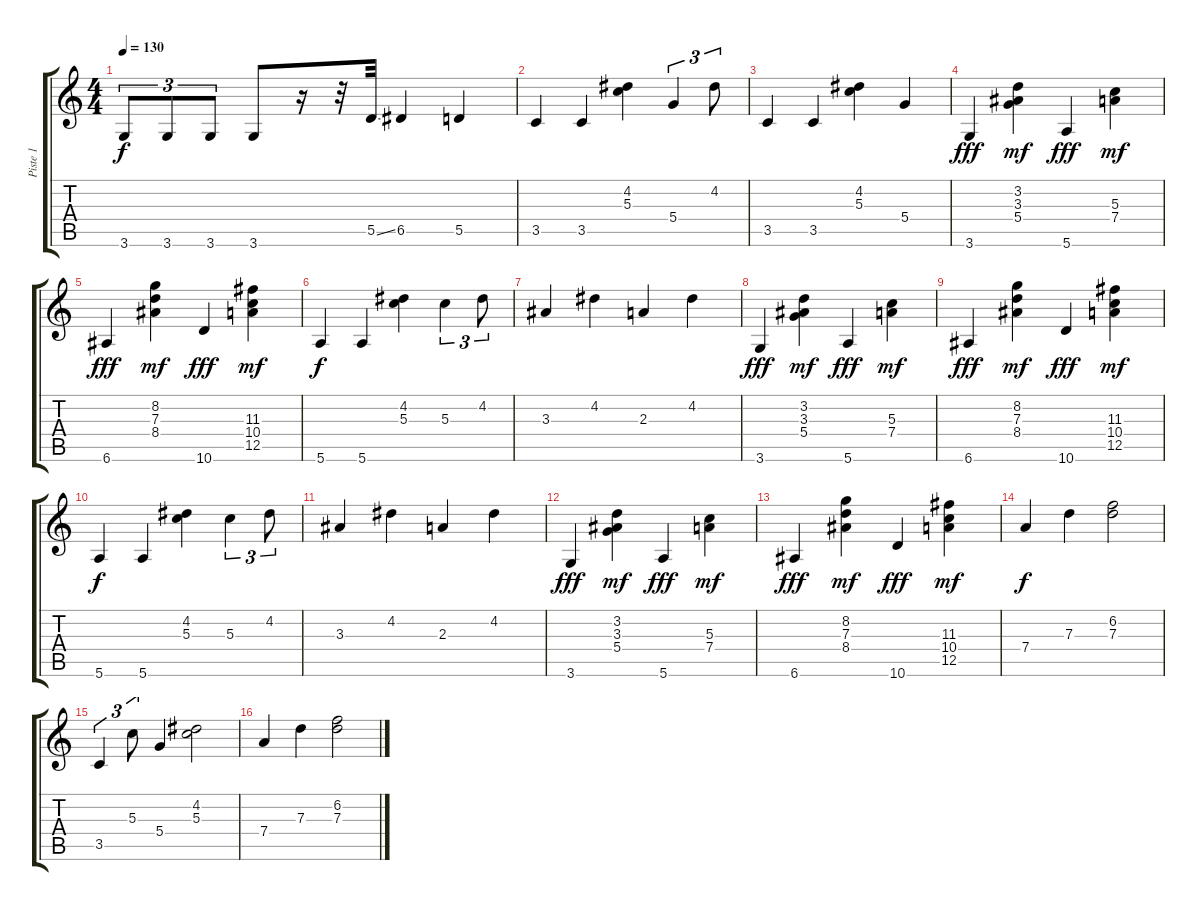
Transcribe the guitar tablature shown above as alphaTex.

\track ("Piste 1" "Piste 1") {instrument acousticguitarnylon}
\staff {score tabs}
\tuning (E4 B3 G3 D3 A2 E2) {hide}
\ts (4 4)
\tempo 130
\clef g2
\ks c
3.6.8{tu (3 2) dy f} 3.6.8{tu (3 2)} 3.6.8{tu (3 2)} 3.6.8 r.16 r.32 5.5{ss}.32 6.5.4 5.5.4 |
3.5.4 3.5.4 (4.2 5.3).4 5.4.4{tu (3 2)} 4.2.8{tu (3 2)} |
3.5.4 3.5.4 (4.2 5.3).4 5.4.4 |
3.6.4{dy fff} (3.2 3.3 5.4).4{dy mf} 5.6.4{dy fff} (5.3 7.4).4{dy mf} |
6.6.4{dy fff} (8.2 7.3 8.4).4{dy mf} 10.6.4{dy fff} (11.3 10.4 12.5).4{dy mf} |
5.6.4{dy f} 5.6.4 (4.2 5.3).4 5.3.4{tu (3 2)} 4.2.8{tu (3 2)} |
3.3.4 4.2.4 2.3.4 4.2.4 |
3.6.4{dy fff} (3.2 3.3 5.4).4{dy mf} 5.6.4{dy fff} (5.3 7.4).4{dy mf} |
6.6.4{dy fff} (8.2 7.3 8.4).4{dy mf} 10.6.4{dy fff} (11.3 10.4 12.5).4{dy mf} |
5.6.4{dy f} 5.6.4 (4.2 5.3).4 5.3.4{tu (3 2)} 4.2.8{tu (3 2)} |
3.3.4 4.2.4 2.3.4 4.2.4 |
3.6.4{dy fff} (3.2 3.3 5.4).4{dy mf} 5.6.4{dy fff} (5.3 7.4).4{dy mf} |
6.6.4{dy fff} (8.2 7.3 8.4).4{dy mf} 10.6.4{dy fff} (11.3 10.4 12.5).4{dy mf} |
7.4.4{dy f} 7.3.4 (6.2 7.3).2 |
3.5.4{tu (3 2)} 5.3.8{tu (3 2)} 5.4.4 (4.2 5.3).2 |
7.4.4 7.3.4 (6.2 7.3).2
